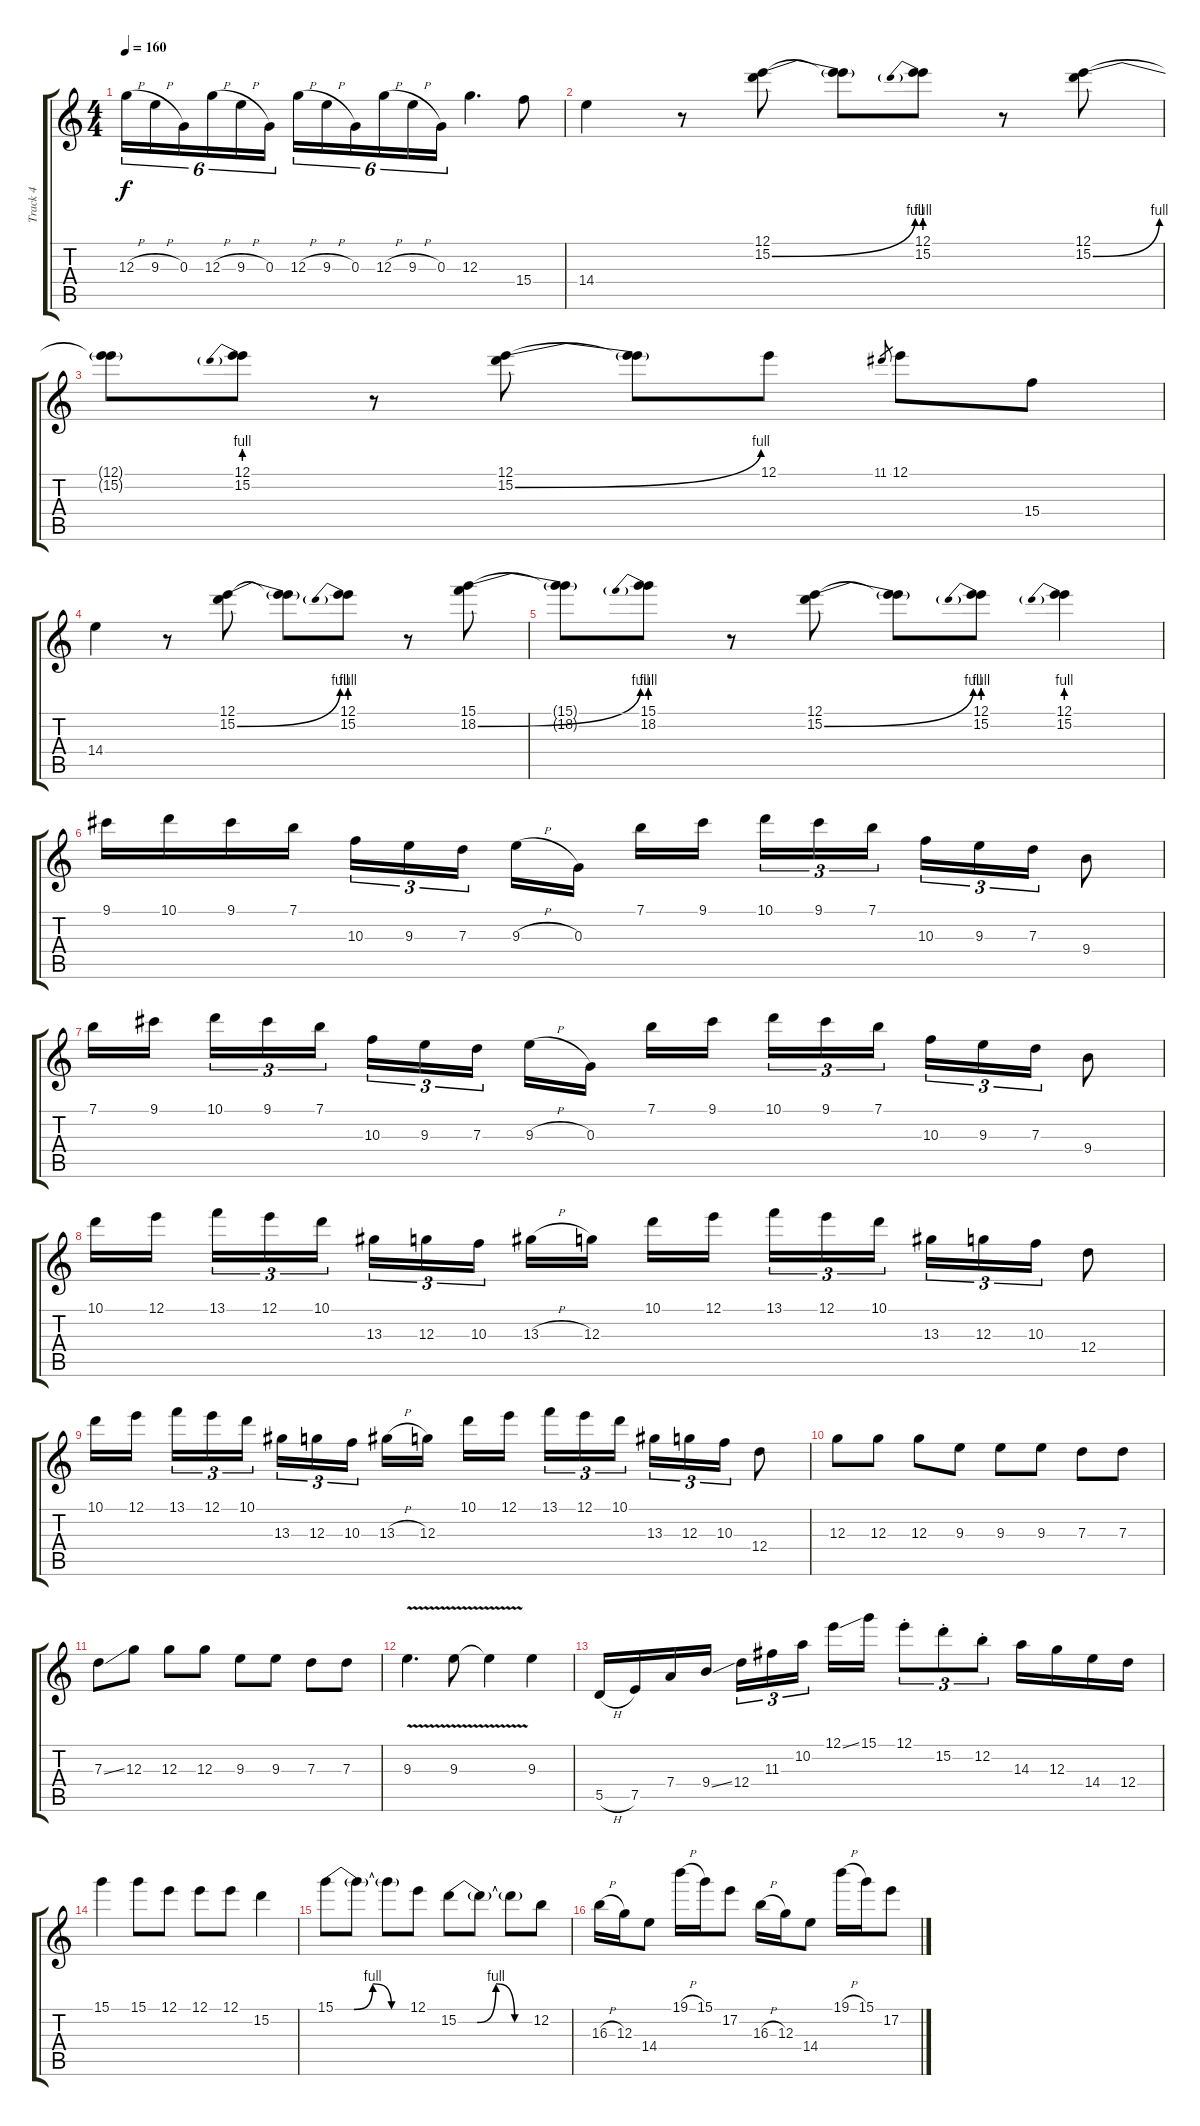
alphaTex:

\track ("Track 4" "Track 4") {instrument overdrivenguitar}
\staff {score tabs}
\tuning (E4 B3 G3 D3 A2 E2) {hide}
\ts (4 4)
\tempo 160
\clef g2
\ks c
12.3{h}.16{tu (6 4) dy f} 9.3{h}.16{tu (6 4)} 0.3.16{tu (6 4)} 12.3{h}.16{tu (6 4)} 9.3{h}.16{tu (6 4)} 0.3.16{tu (6 4)} 12.3{h}.16{tu (6 4)} 9.3{h}.16{tu (6 4)} 0.3.16{tu (6 4)} 12.3{h}.16{tu (6 4)} 9.3{h}.16{tu (6 4)} 0.3.16{tu (6 4)} 12.3.4{d} 15.4.8 |
14.4.4 r.8 (12.1 15.2{be (bend 0 0 60 4)}).8 (12.1{t} 15.2{t}).8 (12.1 15.2{be (prebend 0 4 60 4)}).8 r.8 (12.1 15.2{be (bend 0 0 60 4)}).8 |
(12.1{t} 15.2{t}).8 (12.1 15.2{be (prebend 0 4 60 4)}).8 r.8 (12.1 15.2{be (bend 0 0 60 4)}).8 (12.1{t} 15.2{t}).8 12.1.8 11.1.8{gr} 12.1.8 15.4.8 |
14.4.4 r.8 (12.1 15.2{be (bend 0 0 60 4)}).8 (12.1{t} 15.2{t}).8 (12.1 15.2{be (prebend 0 4 60 4)}).8 r.8 (15.1 18.2{be (bend 0 0 60 4)}).8 |
(15.1{t} 18.2{t}).8 (15.1 18.2{be (prebend 0 4 60 4)}).8 r.8 (12.1 15.2{be (bend 0 0 60 4)}).8 (12.1{t} 15.2{t}).8 (12.1 15.2{be (prebend 0 4 60 4)}).8 (12.1 15.2{be (prebend 0 4 60 4)}).4 |
9.1.16 10.1.16 9.1.16 7.1.16 10.3.16{tu (3 2)} 9.3.16{tu (3 2)} 7.3.16{tu (3 2)} 9.3{h}.16 0.3.16 7.1.16 9.1.16 10.1.16{tu (3 2)} 9.1.16{tu (3 2)} 7.1.16{tu (3 2)} 10.3.16{tu (3 2)} 9.3.16{tu (3 2)} 7.3.16{tu (3 2)} 9.4.8 |
7.1.16 9.1.16 10.1.16{tu (3 2)} 9.1.16{tu (3 2)} 7.1.16{tu (3 2)} 10.3.16{tu (3 2)} 9.3.16{tu (3 2)} 7.3.16{tu (3 2)} 9.3{h}.16 0.3.16 7.1.16 9.1.16 10.1.16{tu (3 2)} 9.1.16{tu (3 2)} 7.1.16{tu (3 2)} 10.3.16{tu (3 2)} 9.3.16{tu (3 2)} 7.3.16{tu (3 2)} 9.4.8 |
10.1.16 12.1.16 13.1.16{tu (3 2)} 12.1.16{tu (3 2)} 10.1.16{tu (3 2)} 13.3.16{tu (3 2)} 12.3.16{tu (3 2)} 10.3.16{tu (3 2)} 13.3{h}.16 12.3.16 10.1.16 12.1.16 13.1.16{tu (3 2)} 12.1.16{tu (3 2)} 10.1.16{tu (3 2)} 13.3.16{tu (3 2)} 12.3.16{tu (3 2)} 10.3.16{tu (3 2)} 12.4.8 |
10.1.16 12.1.16 13.1.16{tu (3 2)} 12.1.16{tu (3 2)} 10.1.16{tu (3 2)} 13.3.16{tu (3 2)} 12.3.16{tu (3 2)} 10.3.16{tu (3 2)} 13.3{h}.16 12.3.16 10.1.16 12.1.16 13.1.16{tu (3 2)} 12.1.16{tu (3 2)} 10.1.16{tu (3 2)} 13.3.16{tu (3 2)} 12.3.16{tu (3 2)} 10.3.16{tu (3 2)} 12.4.8 |
12.3.8 12.3.8 12.3.8 9.3.8 9.3.8 9.3.8 7.3.8 7.3.8 |
7.3{ss}.8 12.3.8 12.3.8 12.3.8 9.3.8 9.3.8 7.3.8 7.3.8 |
9.3{v}.4{d} 9.3{v}.8 9.3{t}.4 9.3.4 |
5.5{h}.16 7.5.16 7.4.16 9.4{ss}.16 12.4.16{tu (3 2)} 11.3.16{tu (3 2)} 10.2.16{tu (3 2)} 12.1{ss}.16 15.1.16 12.1{st}.8{tu (3 2)} 15.2{st}.8{tu (3 2)} 12.2{st}.8{tu (3 2)} 14.3.16 12.3.16 14.4.16 12.4.16 |
15.1.4 15.1.8 12.1.8 12.1.8 12.1.8 15.2.4 |
15.1{be (custom 0 0 15 0 30 4 45 0 60 0)}.8 15.1{t}.8 15.1{t}.8 12.1.8 15.2{be (custom 0 0 15 0 30 4 45 0 60 0)}.8 15.2{t}.8 15.2{t}.8 12.2.8 |
16.3{h}.16 12.3.16 14.4.8 19.1{h}.16 15.1.16 17.2.8 16.3{h}.16 12.3.16 14.4.8 19.1{h}.16 15.1.16 17.2.8
